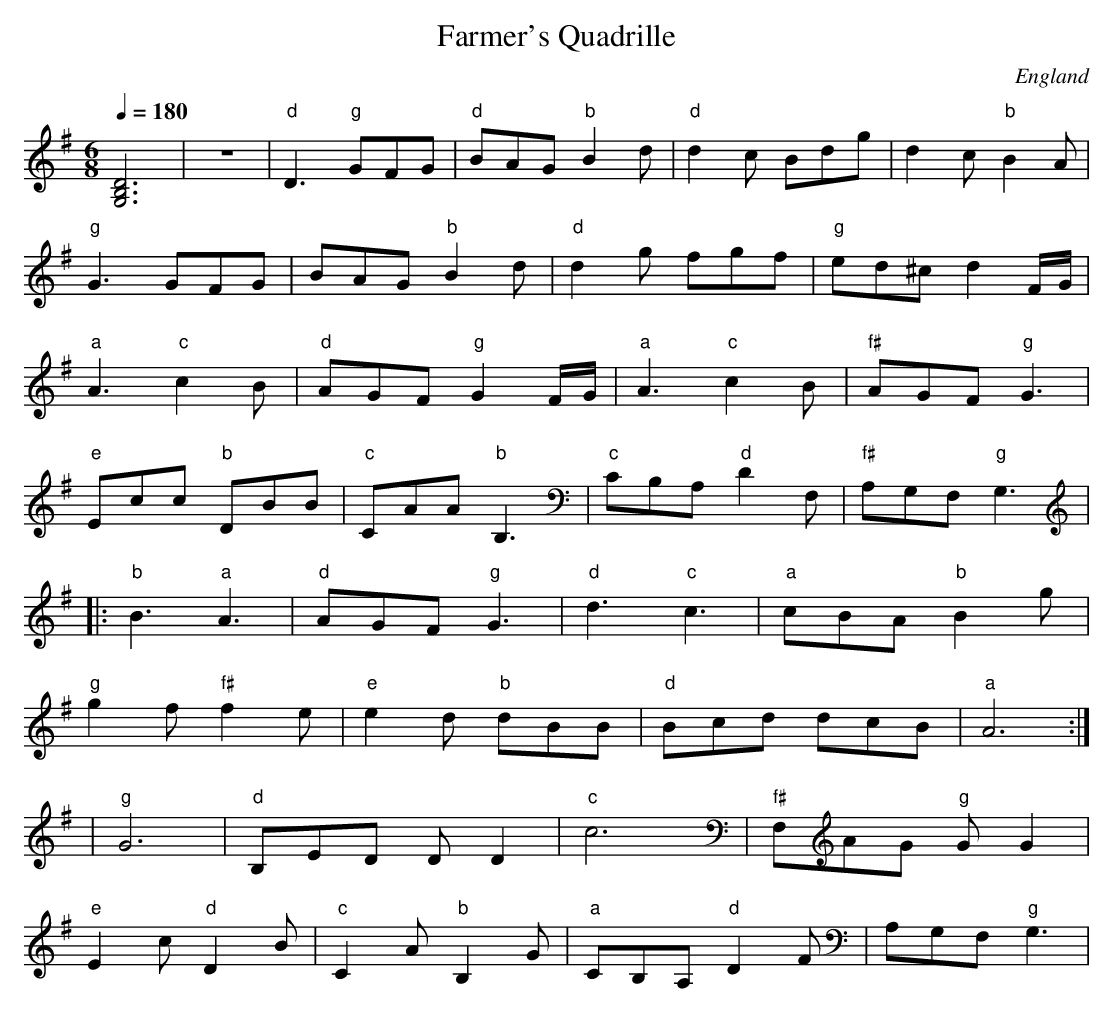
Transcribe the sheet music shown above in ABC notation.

X:1
T: Farmer's Quadrille
O:England
M: 6/8
L: 1/8
Q: 1/4=180
K: G
[G,6B,6D6]    |z6              |\
"d"D3 "g"GFG  |"d"BAG "b"B2d   |"d"d2c Bdg      |d2c "b"B2A        |
"g"G3 GFG     | BAG "b"B2d     | "d"d2g fgf     |"g"ed^c d2F/G/    |
"a"A3 "c"c2B  |"d"AGF "g"G2F/G/|"a" A3 "c"c2B   |"f#"AGF "g"G3     |
"e"Ecc "b" DBB|"c"CAA "b"B,3   |"c"CB,A, "d"D2F,|"f#"A,G,F, "g" G,3|
|:"b"B3 "a" A3  |"d"AGF "g"G3    |"d"d3 "c"c3     |"a"cBA "b"B2g     |
"g"g2f "f#"f2e|"e"e2d "b"dBB   |"d"Bcd dcB      |"a"A6             :|
| "g"G6         |"d" B,ED DD2    |"c"c6           |"f#"F,AG "g"GG2   |
"e"E2c "d"D2B |"c"C2A "b"B,2G  |"a"CB,A, "d"D2F |A,G,F,"g" G,3     |
